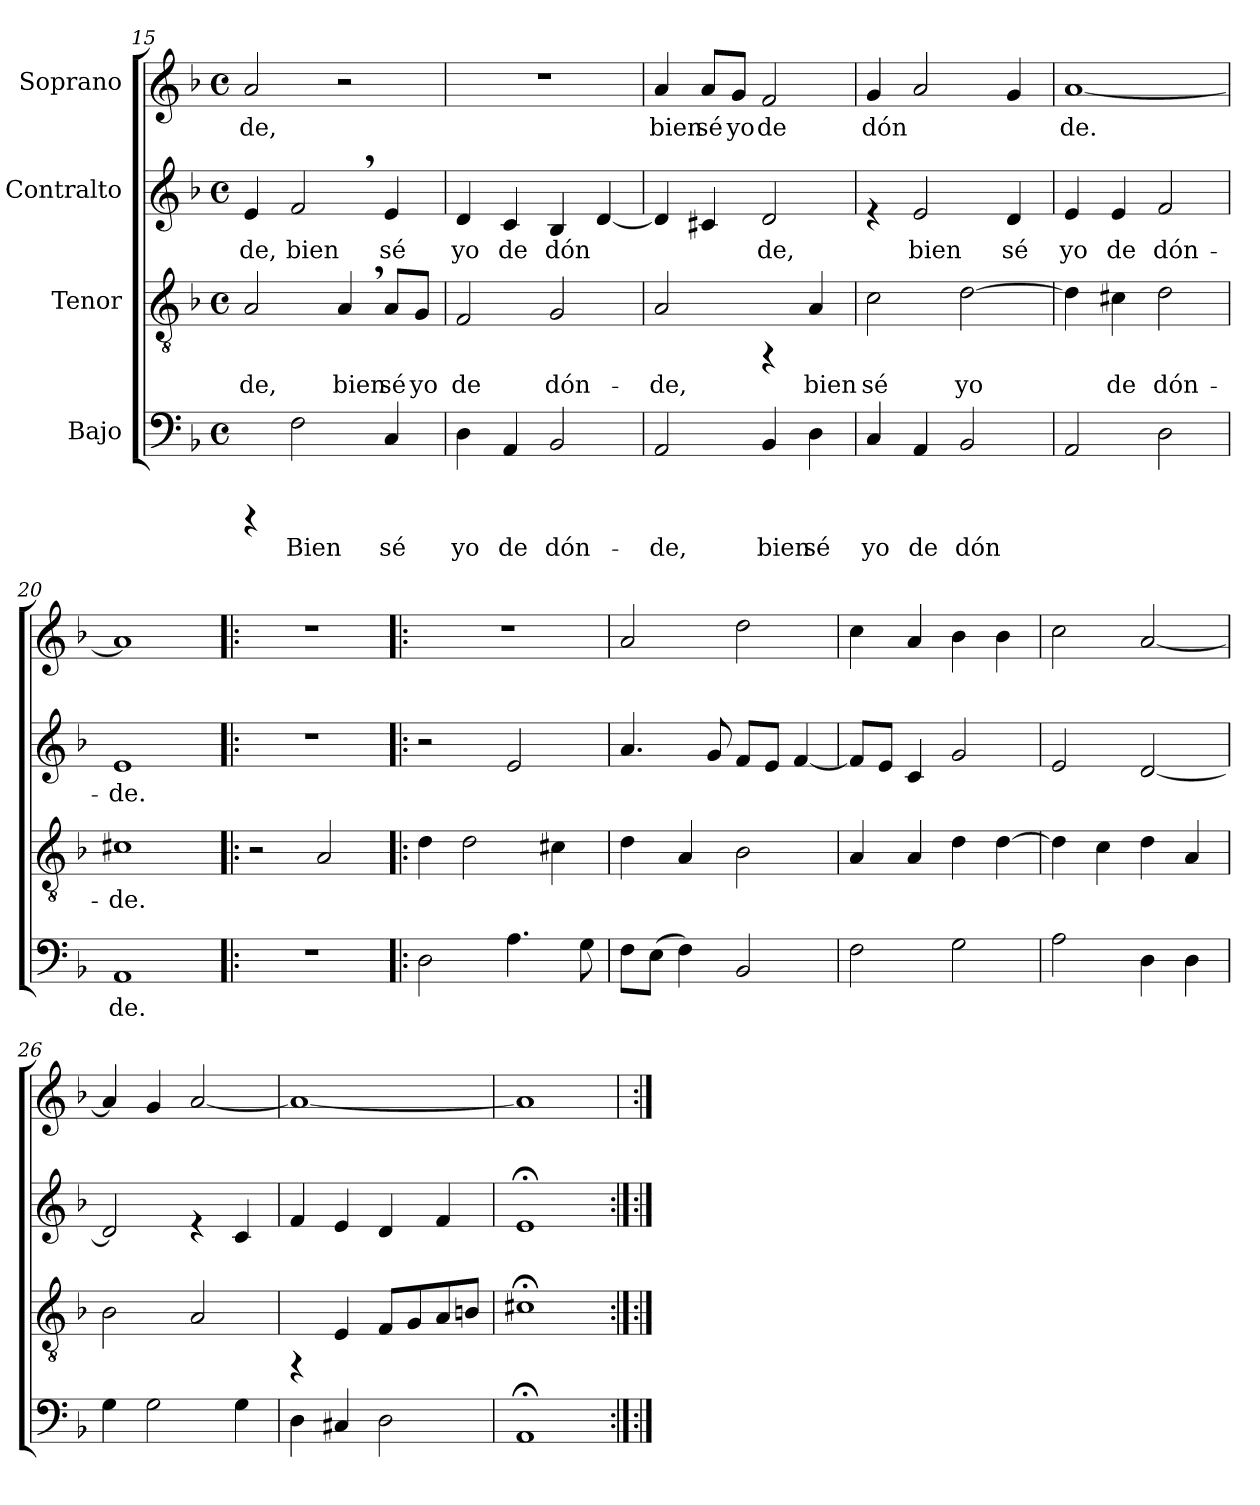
**kern	**text	**kern	**text	**kern	**text	**kern	**text
*part4	*part4	*part3	*part3	*part2	*part2	*part1	*part1
*staff4	*staff4	*staff3	*staff3	*staff2	*staff2	*staff1	*staff1
*I"Bajo	*	*I"Tenor	*	*I"Contralto	*	*I"Soprano	*
!!LO:LB:g=z
*clefF4	*	*clefGv2	*	*clefG2	*	*clefG2	*
*k[b-]	*	*k[b-]	*	*k[b-]	*	*k[b-]	*
*F:	*	*F:	*	*F:	*	*F:	*
*M4/4	*	*M4/4	*	*M4/4	*	*M4/4	*
*met(c)	*	*met(c)	*	*met(c)	*	*met(c)	*
=15	=15	=15	=15	=15	=15	=15	=15
!	!	!	!LO:LY:b:cj	!	!LO:LY:b:cj	!	!LO:LY:b:cj
4rBBBB	.	2A/	-de,	4e/	-de,	2a/	-de,
!	!LO:LY:b:cj	!	!	!	!LO:LY:b:cj	!	!
2F\	Bien	.	.	2f,</	bien	.	.
!	!	!	!LO:LY:b:cj	!	!	!	!
.	.	4A,</	bien	.	.	2r	.
!	!LO:LY:b:cj	!	!LO:LY:b:cj	!	!LO:LY:b:cj	!	!
4C/	sé	8A/L	sé	4e/	sé	.	.
!	!	!	!LO:LY:b:cj	!	!	!	!
.	.	8G/J	yo	.	.	.	.
=16	=16	=16	=16	=16	=16	=16	=16
!	!LO:LY:b:cj	!	!LO:LY:b:cj	!	!LO:LY:b:cj	!	!
4D\	yo	2F/	de	4d/	yo	1r	.
!	!LO:LY:b:cj	!	!	!	!LO:LY:b:cj	!	!
4AA/	de	.	.	4c/	de	.	.
!	!LO:LY:b:cj	!	!LO:LY:b:cj	!	!LO:LY:b:cj	!	!
2BB-/	dón-	2G/	dón-	4B-/	dón-	.	.
!	!	!	!	!	!LO:LY:b:cj	!	!
.	.	.	.	[<4d/	--	.	.
=17	=17	=17	=17	=17	=17	=17	=17
!	!LO:LY:b:cj	!	!LO:LY:b:cj	!	!	!	!LO:LY:b:cj
2AA/	-de,	2A/	-de,	4d/]	.	4a/	bien
!	!	!	!	!	!LO:LY:b:cj	!	!LO:LY:b:cj
.	.	.	.	4c#X/	--	8a/L	sé
!	!	!	!	!	!	!	!LO:LY:b:cj
.	.	.	.	.	.	8g/J	yo
!	!LO:LY:b:cj	!	!	!	!LO:LY:b:cj	!	!LO:LY:b:cj
4BB-/	bien	4rEE	.	2d/	-de,	2f/	de
!	!LO:LY:b:cj	!	!LO:LY:b:cj	!	!	!	!
4D\	sé	4A/	bien	.	.	.	.
=18	=18	=18	=18	=18	=18	=18	=18
!	!LO:LY:b:cj	!	!LO:LY:b:cj	!	!	!	!LO:LY:b:cj
4C/	yo	2c\	sé	4re	.	4g/	dón-
!	!LO:LY:b:cj	!	!	!	!LO:LY:b:cj	!	!LO:LY:b:cj
4AA/	de	.	.	2e/	bien	2a/	--
!	!LO:LY:b:cj	!	!LO:LY:b:cj	!	!	!	!
2BB-/	dón-	[>2d\	yo	.	.	.	.
!	!	!	!	!	!LO:LY:b:cj	!	!LO:LY:b:cj
.	.	.	.	4d/	sé	4g/	--
=19	=19	=19	=19	=19	=19	=19	=19
!	!LO:LY:b:cj	!	!	!	!LO:LY:b:cj	!	!LO:LY:b:cj
2AA/	--	4d\]	.	4e/	yo	[<1a	-de.
!	!	!	!LO:LY:b:cj	!	!LO:LY:b:cj	!	!
.	.	4c#X\	de	4e/	de	.	.
!	!LO:LY:b:cj	!	!LO:LY:b:cj	!	!LO:LY:b:cj	!	!
2D\	--	2d\	dón-	2f/	dón-	.	.
!!LO:LB:g=z
=20	=20	=20	=20	=20	=20	=20	=20
!	!LO:LY:b:cj	!	!LO:LY:b:cj	!	!LO:LY:b:cj	!	!
1AA	-de.	1c#X	-de.	1e	-de.	1a]	.
=21|!:	=21|!:	=21|!:	=21|!:	=21|!:	=21|!:	=21|!:	=21|!:
1r	.	2r	.	1r	.	1r	.
.	.	2A/	.	.	.	.	.
=22	=22	=22	=22	=22	=22	=22	=22
2D\	.	4d\	.	2r	.	1r	.
.	.	2d\	.	.	.	.	.
4.A\	.	.	.	2e/	.	.	.
.	.	4c#X\	.	.	.	.	.
8G\	.	.	.	.	.	.	.
=23	=23	=23	=23	=23	=23	=23	=23
8F\L	.	4d\	.	4.a/	.	2a/	.
(>8E\J	.	.	.	.	.	.	.
4F\)	.	4A/	.	.	.	.	.
.	.	.	.	8g/	.	.	.
2BB-/	.	2B-\	.	8f/L	.	2dd\	.
.	.	.	.	8e/J	.	.	.
.	.	.	.	[<4f/	.	.	.
=24	=24	=24	=24	=24	=24	=24	=24
2F\	.	4A/	.	8f/L]	.	4cc\	.
.	.	.	.	8e/J	.	.	.
.	.	4A/	.	4c/	.	4a/	.
2G\	.	4d\	.	2g/	.	4b-\	.
.	.	[>4d\	.	.	.	4b-\	.
!!LO:PB:g=z
=25	=25	=25	=25	=25	=25	=25	=25
2A\	.	4d\]	.	2e/	.	2cc\	.
.	.	4c\	.	.	.	.	.
4D\	.	4d\	.	[<2d/	.	[<2a/	.
4D\	.	4A/	.	.	.	.	.
=26	=26	=26	=26	=26	=26	=26	=26
4G\	.	2B-\	.	2d/]	.	4a/]	.
2G\	.	.	.	.	.	4g/	.
.	.	2A/	.	4re	.	[<2a/	.
4G\	.	.	.	4c/	.	.	.
=27	=27	=27	=27	=27	=27	=27	=27
4D\	.	4rEE	.	4f/	.	1a_<	.
4C#X/	.	4E/	.	4e/	.	.	.
2D\	.	8F/L	.	4d/	.	.	.
.	.	8G/	.	.	.	.	.
.	.	8A/	.	4f/	.	.	.
.	.	8Bn/J	.	.	.	.	.
=28	=28	=28	=28	=28	=28	=28	=28
1AA;<	.	1c#X;<	.	1e;<	.	1a]	.
=:|!	=	=:|!	=	=:|!	=	=	=
*-	*-	*-	*-	*-	*-	*-	*-
